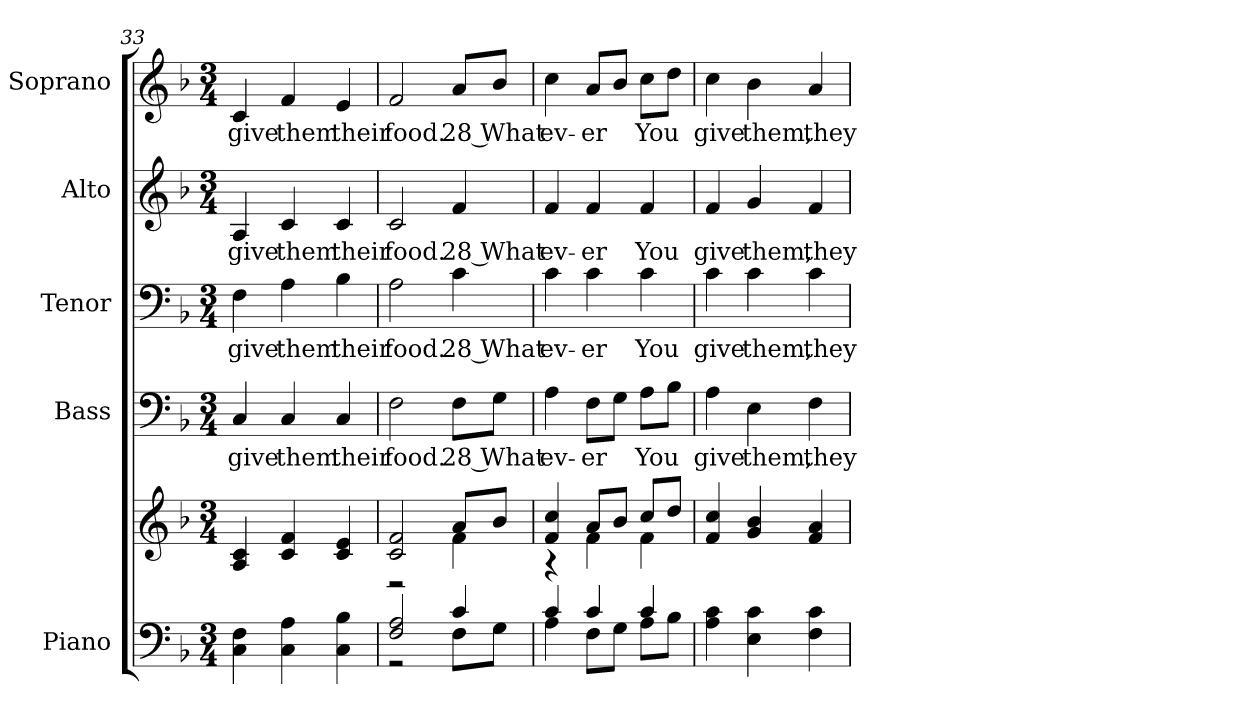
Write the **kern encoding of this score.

**kern	**kern	**kern	**text	**kern	**text	**kern	**text	**kern	**text
*part5	*part5	*part4	*part4	*part3	*part3	*part2	*part2	*part1	*part1
*staff6	*staff5	*staff4	*staff4	*staff3	*staff3	*staff2	*staff2	*staff1	*staff1
*I"Piano	*	*I"Bass	*	*I"Tenor	*	*I"Alto	*	*I"Soprano	*
*I'Pno.	*	*I'B.	*	*I'T.	*	*I'A.	*	*I'S.	*
*clefF4	*clefG2	*clefF4	*	*clefF4	*	*clefG2	*	*clefG2	*
*k[b-]	*k[b-]	*k[b-]	*	*k[b-]	*	*k[b-]	*	*k[b-]	*
*F:	*F:	*F:	*	*F:	*	*F:	*	*F:	*
*M3/4	*M3/4	*M3/4	*	*M3/4	*	*M3/4	*	*M3/4	*
=33	=33	=33	=33	=33	=33	=33	=33	=33	=33
!	!	!	!LO:LY:b:color=#000000	!	!	!	!	!	!
!	!	!	!	!	!LO:LY:b:color=#000000	!	!	!	!
!	!	!	!	!	!	!	!LO:LY:b:color=#000000	!	!
!	!	!	!	!	!	!	!	!	!LO:LY:b:color=#000000
4Ci\ 4Fi	4Ai/ 4ci	4Ci/	give	4Fi\	give	4Ai/	give	4ci/	give
!	!	!	!LO:LY:b:color=#000000	!	!	!	!	!	!
!	!	!	!	!	!LO:LY:b:color=#000000	!	!	!	!
!	!	!	!	!	!	!	!LO:LY:b:color=#000000	!	!
!	!	!	!	!	!	!	!	!	!LO:LY:b:color=#000000
4Ci\ 4Ai	4ci/ 4fi	4Ci/	them	4Ai\	them	4ci/	them	4fi/	them
!	!	!	!LO:LY:b:color=#000000	!	!	!	!	!	!
!	!	!	!	!	!LO:LY:b:color=#000000	!	!	!	!
!	!	!	!	!	!	!	!LO:LY:b:color=#000000	!	!
!	!	!	!	!	!	!	!	!	!LO:LY:b:color=#000000
4Ci\ 4B-i	4ci/ 4ei	4Ci/	their	4B-i\	their	4ci/	their	4ei/	their
!!LO:LB:g=z
=34	=34	=34	=34	=34	=34	=34	=34	=34	=34
*^	*^	*	*	*	*	*	*	*	*
!	!	!	!	!	!LO:LY:b:color=#000000	!	!	!	!	!	!
!	!	!	!	!	!	!	!LO:LY:b:color=#000000	!	!	!	!
!	!	!	!	!	!	!	!	!	!LO:LY:b:color=#000000	!	!
!	!	!	!	!	!	!	!	!	!	!	!LO:LY:b:color=#000000
2Fi/ 2Ai	2r	2ci/ 2fi	2r	2Fi\	food.	2Ai\	food.	2ci/	food.	2fi/	food.
!	!	!	!	!	!LO:LY:b:color=#000000	!	!	!	!	!	!
!	!	!	!	!	!	!	!LO:LY:b:color=#000000	!	!	!	!
!	!	!	!	!	!	!	!	!	!LO:LY:b:color=#000000	!	!
!	!	!	!	!	!	!	!	!	!	!	!LO:LY:b:color=#000000
4ci/	8Fi\L	8ai/L	4fi\	8Fi\L	28 What	4ci\	28 What	4fi/	28 What	8ai/L	28 What
.	8Gi\J	8b-i/J	.	8Gi\J	.	.	.	.	.	8b-i/J	.
=35	=35	=35	=35	=35	=35	=35	=35	=35	=35	=35	=35
!	!	!	!	!	!LO:LY:b:color=#000000	!	!	!	!	!	!
!	!	!	!	!	!	!	!LO:LY:b:color=#000000	!	!	!	!
!	!	!	!	!	!	!	!	!	!LO:LY:b:color=#000000	!	!
!	!	!	!	!	!	!	!	!	!	!	!LO:LY:b:color=#000000
4ci/	4Ai\	4fi/ 4cci	4r	4Ai\	ev-	4ci\	ev-	4fi/	ev-	4cci\	ev-
!	!	!	!	!	!LO:LY:b:color=#000000	!	!	!	!	!	!
!	!	!	!	!	!	!	!LO:LY:b:color=#000000	!	!	!	!
!	!	!	!	!	!	!	!	!	!LO:LY:b:color=#000000	!	!
!	!	!	!	!	!	!	!	!	!	!	!LO:LY:b:color=#000000
4ci/	8Fi\L	8ai/L	4fi\	8Fi\L	-er	4ci\	-er	4fi/	-er	8ai/L	-er
.	8Gi\J	8b-i/J	.	8Gi\J	.	.	.	.	.	8b-i/J	.
!	!	!	!	!	!LO:LY:b:color=#000000	!	!	!	!	!	!
!	!	!	!	!	!	!	!LO:LY:b:color=#000000	!	!	!	!
!	!	!	!	!	!	!	!	!	!LO:LY:b:color=#000000	!	!
!	!	!	!	!	!	!	!	!	!	!	!LO:LY:b:color=#000000
4ci/	8Ai\L	8cci/L	4fi\	8Ai\L	You	4ci\	You	4fi/	You	8cci\L	You
.	8B-i\J	8ddi/J	.	8B-i\J	.	.	.	.	.	8ddi\J	.
*v	*v	*	*	*	*	*	*	*	*	*	*
*	*v	*v	*	*	*	*	*	*	*	*
=36	=36	=36	=36	=36	=36	=36	=36	=36	=36
*^	*	*	*	*	*	*	*	*	*
!	!	!	!	!LO:LY:b:color=#000000	!	!	!	!	!	!
*v	*v	*	*	*	*	*	*	*	*	*
*^	*	*	*	*	*	*	*	*	*
!	!	!	!	!	!	!LO:LY:b:color=#000000	!	!	!	!
*v	*v	*	*	*	*	*	*	*	*	*
*^	*	*	*	*	*	*	*	*	*
!	!	!	!	!	!	!	!	!LO:LY:b:color=#000000	!	!
*v	*v	*	*	*	*	*	*	*	*	*
*^	*	*	*	*	*	*	*	*	*
!	!	!	!	!	!	!	!	!	!	!LO:LY:b:color=#000000
*v	*v	*	*	*	*	*	*	*	*	*
4Ai\ 4ci	4fi/ 4cci	4Ai\	give	4ci\	give	4fi/	give	4cci\	give
!	!	!	!LO:LY:b:color=#000000	!	!	!	!	!	!
!	!	!	!	!	!LO:LY:b:color=#000000	!	!	!	!
!	!	!	!	!	!	!	!LO:LY:b:color=#000000	!	!
!	!	!	!	!	!	!	!	!	!LO:LY:b:color=#000000
4Ei\ 4ci	4gi/ 4b-i	4Ei\	them,	4ci\	them,	4gi/	them,	4b-i\	them,
!	!	!	!LO:LY:b:color=#000000	!	!	!	!	!	!
!	!	!	!	!	!LO:LY:b:color=#000000	!	!	!	!
!	!	!	!	!	!	!	!LO:LY:b:color=#000000	!	!
!	!	!	!	!	!	!	!	!	!LO:LY:b:color=#000000
4Fi\ 4ci	4fi/ 4ai	4Fi\	they	4ci\	they	4fi/	they	4ai/	they
=	=	=	=	=	=	=	=	=	=
*-	*-	*-	*-	*-	*-	*-	*-	*-	*-
